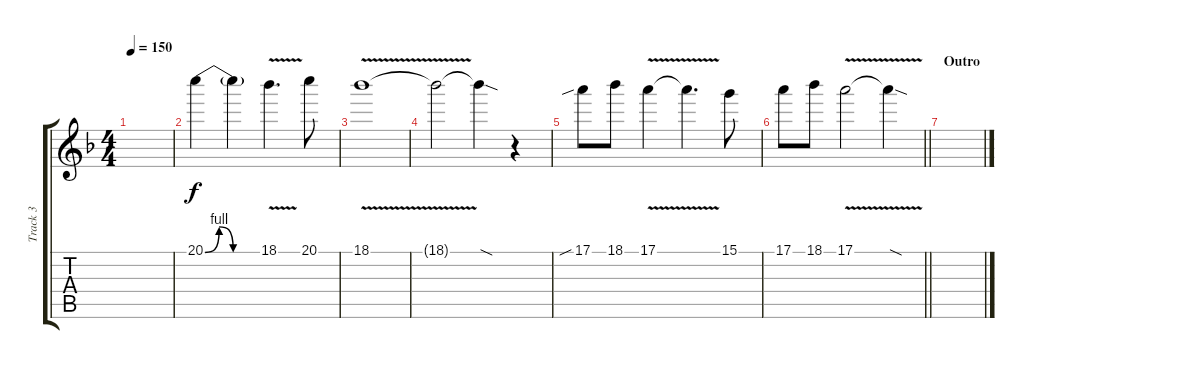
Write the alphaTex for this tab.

\track ("Track 3" "Track 3") {instrument distortionguitar}
\staff {score tabs}
\tuning (E4 B3 G3 D3 A2 D2) {hide}
\ts (4 4)
\tempo 150
\clef g2
\ks f
|
20.1{be (custom 0 0 15 4 30 0 60 0)}.4 20.1{t}.4 18.1{v}.4{d} 20.1.8 |
18.1{v}.1 |
18.1{t}.2 18.1{sod t}.4 r.4 |
17.1{sib}.8 18.1.8 17.1{v}.4 17.1{t}.4{d} 15.1.8 |
\barLineRight lightlight
17.1.8 18.1.8 17.1{v}.2 17.1{sod t}.4 |
\section ("" "Outro")
